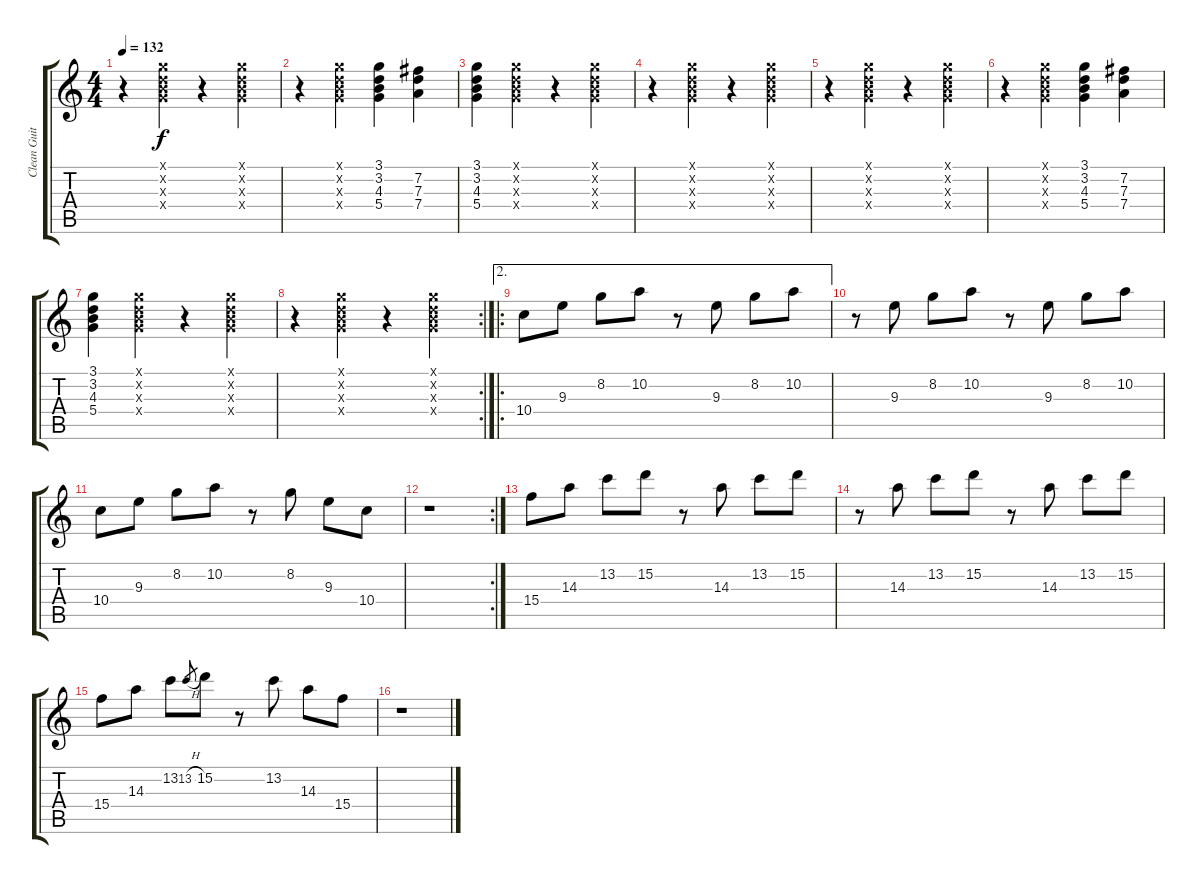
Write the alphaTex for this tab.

\track ("Clean Guitar" "Clean Guit") {instrument electricguitarclean}
\staff {score tabs}
\tuning (E4 B3 G3 D3 A2 E2) {hide}
\ts (4 4)
\tempo 132
\clef g2
\ks c
r.4{dy f} (3.1{x} 3.2{x} 4.3{x} 5.4{x}).4 r.4 (3.1{x} 3.2{x} 4.3{x} 5.4{x}).4 |
r.4 (3.1{x} 3.2{x} 4.3{x} 5.4{x}).4 (3.1 3.2 4.3 5.4).4 (7.2 7.3 7.4).4 |
(3.1 3.2 4.3 5.4).4 (3.1{x} 3.2{x} 4.3{x} 5.4{x}).4 r.4 (3.1{x} 3.2{x} 4.3{x} 5.4{x}).4 |
r.4 (3.1{x} 3.2{x} 4.3{x} 5.4{x}).4 r.4 (3.1{x} 3.2{x} 4.3{x} 5.4{x}).4 |
r.4 (3.1{x} 3.2{x} 4.3{x} 5.4{x}).4 r.4 (3.1{x} 3.2{x} 4.3{x} 5.4{x}).4 |
r.4 (3.1{x} 3.2{x} 4.3{x} 5.4{x}).4 (3.1 3.2 4.3 5.4).4 (7.2 7.3 7.4).4 |
(3.1 3.2 4.3 5.4).4 (3.1{x} 3.2{x} 4.3{x} 5.4{x}).4 r.4 (3.1{x} 3.2{x} 4.3{x} 5.4{x}).4 |
\rc 2
r.4 (3.1{x} 3.2{x} 4.3{x} 5.4{x}).4 r.4 (3.1{x} 3.2{x} 4.3{x} 5.4{x}).4 |
\ae 2
\ro
10.4.8 9.3.8 8.2.8 10.2.8 r.8 9.3.8 8.2.8 10.2.8 |
r.8 9.3.8 8.2.8 10.2.8 r.8 9.3.8 8.2.8 10.2.8 |
10.4.8 9.3.8 8.2.8 10.2.8 r.8 8.2.8 9.3.8 10.4.8 |
\rc 2
r.1 |
15.4.8 14.3.8 13.2.8 15.2.8 r.8 14.3.8 13.2.8 15.2.8 |
r.8 14.3.8 13.2.8 15.2.8 r.8 14.3.8 13.2.8 15.2.8 |
15.4.8 14.3.8 13.2.8 13.2{h}.8{gr} 15.2.8 r.8 13.2.8 14.3.8 15.4.8 |
r.1
